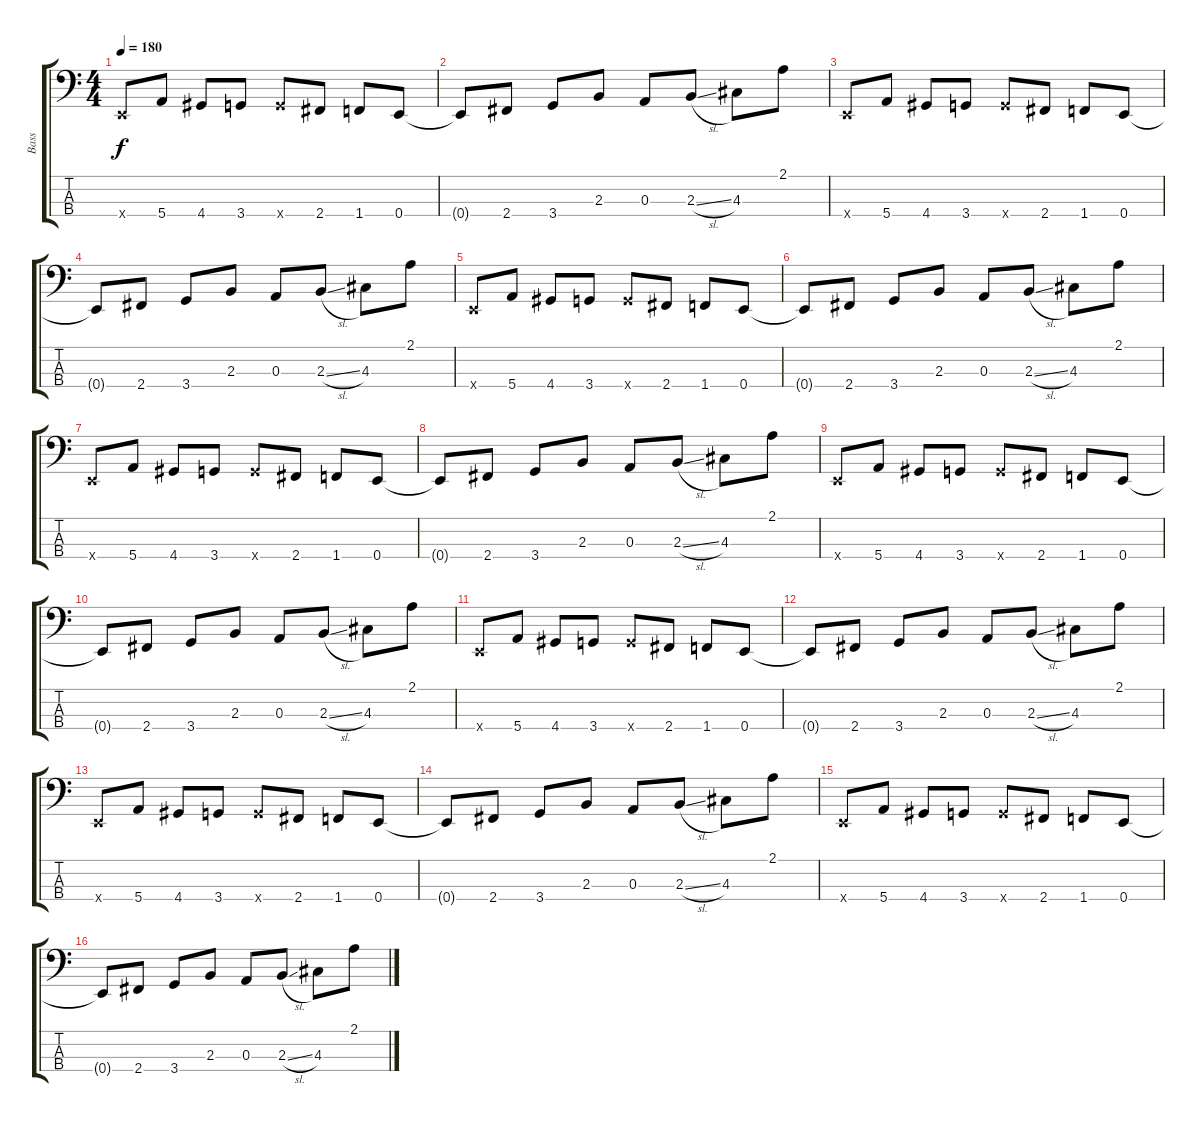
\track ("Bass" "Bass") {instrument slapbass1}
\staff {score tabs}
\tuning (G2 D2 A1 E1) {hide}
\ts (4 4)
\tempo 180
\clef f4
\ks c
0.4{x}.8{dy f} 5.4.8 4.4.8 3.4.8 3.4{x}.8 2.4.8 1.4.8 0.4.8 |
0.4{t}.8 2.4.8 3.4.8 2.3.8 0.3.8 2.3{sl}.8 4.3.8 2.1.8 |
0.4{x}.8 5.4.8 4.4.8 3.4.8 3.4{x}.8 2.4.8 1.4.8 0.4.8 |
0.4{t}.8 2.4.8 3.4.8 2.3.8 0.3.8 2.3{sl}.8 4.3.8 2.1.8 |
0.4{x}.8 5.4.8 4.4.8 3.4.8 3.4{x}.8 2.4.8 1.4.8 0.4.8 |
0.4{t}.8 2.4.8 3.4.8 2.3.8 0.3.8 2.3{sl}.8 4.3.8 2.1.8 |
0.4{x}.8 5.4.8 4.4.8 3.4.8 3.4{x}.8 2.4.8 1.4.8 0.4.8 |
0.4{t}.8 2.4.8 3.4.8 2.3.8 0.3.8 2.3{sl}.8 4.3.8 2.1.8 |
0.4{x}.8 5.4.8 4.4.8 3.4.8 3.4{x}.8 2.4.8 1.4.8 0.4.8 |
0.4{t}.8 2.4.8 3.4.8 2.3.8 0.3.8 2.3{sl}.8 4.3.8 2.1.8 |
0.4{x}.8 5.4.8 4.4.8 3.4.8 3.4{x}.8 2.4.8 1.4.8 0.4.8 |
0.4{t}.8 2.4.8 3.4.8 2.3.8 0.3.8 2.3{sl}.8 4.3.8 2.1.8 |
0.4{x}.8 5.4.8 4.4.8 3.4.8 3.4{x}.8 2.4.8 1.4.8 0.4.8 |
0.4{t}.8 2.4.8 3.4.8 2.3.8 0.3.8 2.3{sl}.8 4.3.8 2.1.8 |
0.4{x}.8 5.4.8 4.4.8 3.4.8 3.4{x}.8 2.4.8 1.4.8 0.4.8 |
0.4{t}.8 2.4.8 3.4.8 2.3.8 0.3.8 2.3{sl}.8 4.3.8 2.1.8
